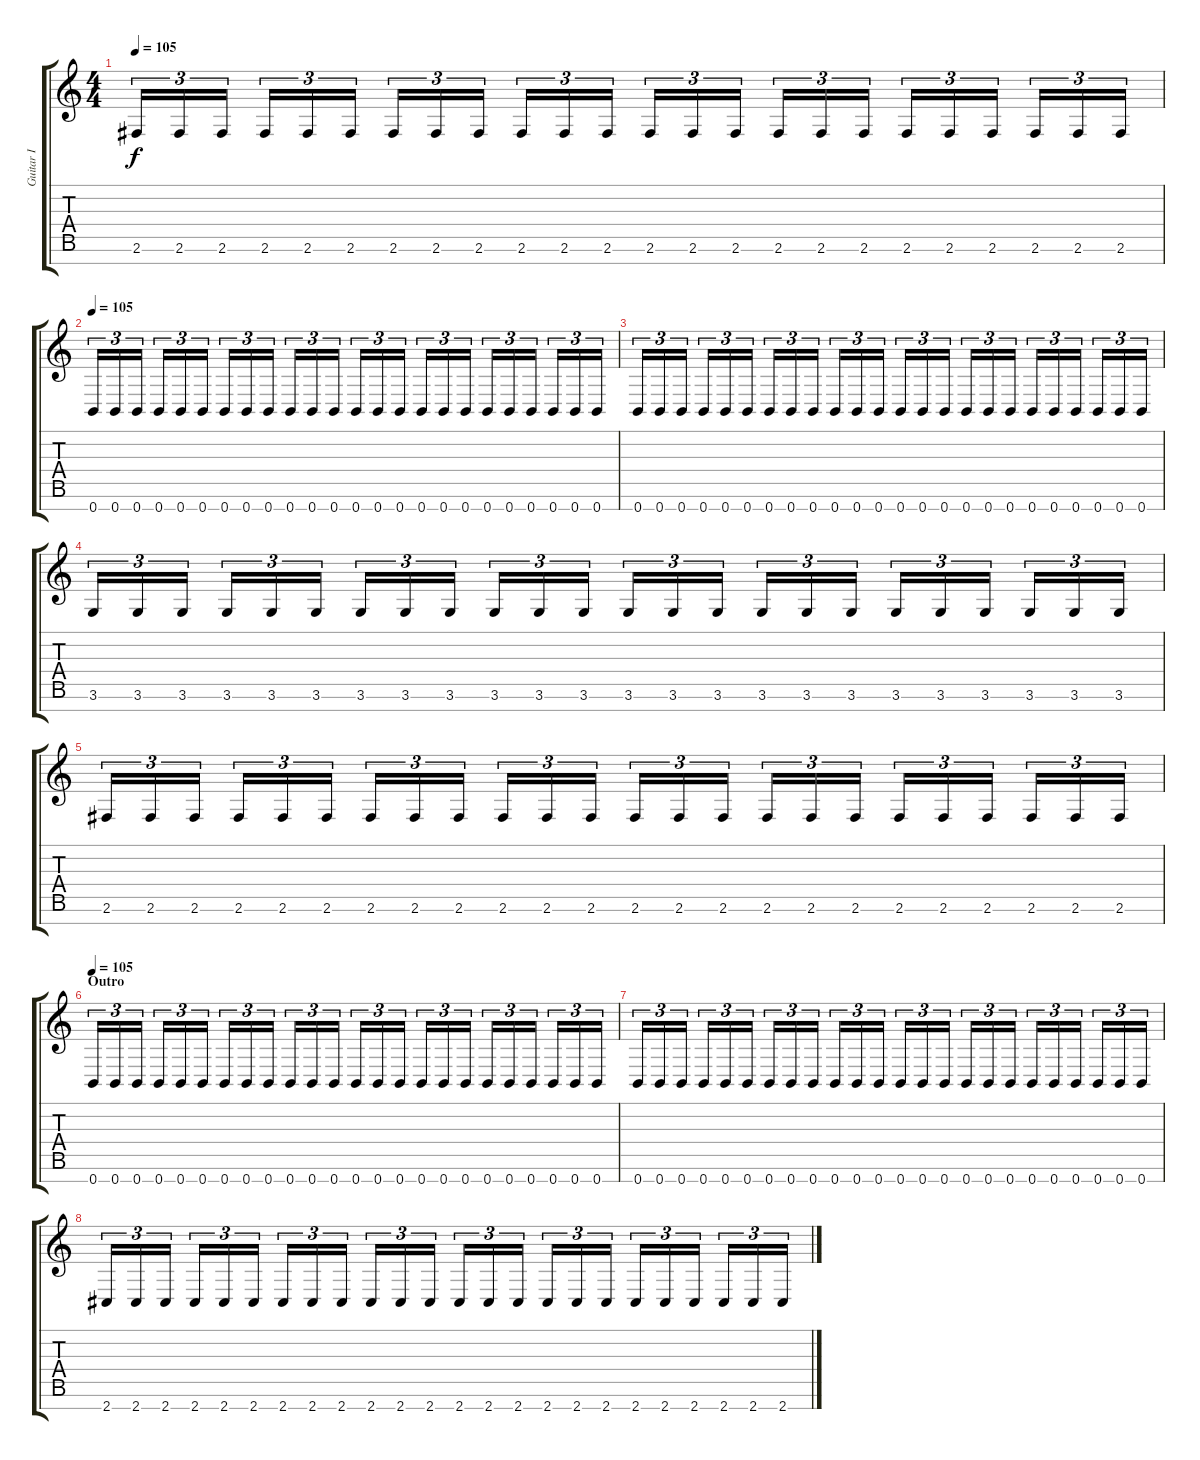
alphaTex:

\track ("Guitar I" "Guitar I") {instrument distortionguitar}
\staff {score tabs}
\tuning (E4 B3 G3 D3 A2 E2 B1) {hide}
\ts (4 4)
\tempo 105
\clef g2
\ks c
2.6.16{tu (3 2) dy f} 2.6.16{tu (3 2)} 2.6.16{tu (3 2)} 2.6.16{tu (3 2)} 2.6.16{tu (3 2)} 2.6.16{tu (3 2)} 2.6.16{tu (3 2)} 2.6.16{tu (3 2)} 2.6.16{tu (3 2)} 2.6.16{tu (3 2)} 2.6.16{tu (3 2)} 2.6.16{tu (3 2)} 2.6.16{tu (3 2)} 2.6.16{tu (3 2)} 2.6.16{tu (3 2)} 2.6.16{tu (3 2)} 2.6.16{tu (3 2)} 2.6.16{tu (3 2)} 2.6.16{tu (3 2)} 2.6.16{tu (3 2)} 2.6.16{tu (3 2)} 2.6.16{tu (3 2)} 2.6.16{tu (3 2)} 2.6.16{tu (3 2)} |
\tempo 105
0.7.16{tu (3 2)} 0.7.16{tu (3 2)} 0.7.16{tu (3 2)} 0.7.16{tu (3 2)} 0.7.16{tu (3 2)} 0.7.16{tu (3 2)} 0.7.16{tu (3 2)} 0.7.16{tu (3 2)} 0.7.16{tu (3 2)} 0.7.16{tu (3 2)} 0.7.16{tu (3 2)} 0.7.16{tu (3 2)} 0.7.16{tu (3 2)} 0.7.16{tu (3 2)} 0.7.16{tu (3 2)} 0.7.16{tu (3 2)} 0.7.16{tu (3 2)} 0.7.16{tu (3 2)} 0.7.16{tu (3 2)} 0.7.16{tu (3 2)} 0.7.16{tu (3 2)} 0.7.16{tu (3 2)} 0.7.16{tu (3 2)} 0.7.16{tu (3 2)} |
0.7.16{tu (3 2)} 0.7.16{tu (3 2)} 0.7.16{tu (3 2)} 0.7.16{tu (3 2)} 0.7.16{tu (3 2)} 0.7.16{tu (3 2)} 0.7.16{tu (3 2)} 0.7.16{tu (3 2)} 0.7.16{tu (3 2)} 0.7.16{tu (3 2)} 0.7.16{tu (3 2)} 0.7.16{tu (3 2)} 0.7.16{tu (3 2)} 0.7.16{tu (3 2)} 0.7.16{tu (3 2)} 0.7.16{tu (3 2)} 0.7.16{tu (3 2)} 0.7.16{tu (3 2)} 0.7.16{tu (3 2)} 0.7.16{tu (3 2)} 0.7.16{tu (3 2)} 0.7.16{tu (3 2)} 0.7.16{tu (3 2)} 0.7.16{tu (3 2)} |
3.6.16{tu (3 2)} 3.6.16{tu (3 2)} 3.6.16{tu (3 2)} 3.6.16{tu (3 2)} 3.6.16{tu (3 2)} 3.6.16{tu (3 2)} 3.6.16{tu (3 2)} 3.6.16{tu (3 2)} 3.6.16{tu (3 2)} 3.6.16{tu (3 2)} 3.6.16{tu (3 2)} 3.6.16{tu (3 2)} 3.6.16{tu (3 2)} 3.6.16{tu (3 2)} 3.6.16{tu (3 2)} 3.6.16{tu (3 2)} 3.6.16{tu (3 2)} 3.6.16{tu (3 2)} 3.6.16{tu (3 2)} 3.6.16{tu (3 2)} 3.6.16{tu (3 2)} 3.6.16{tu (3 2)} 3.6.16{tu (3 2)} 3.6.16{tu (3 2)} |
2.6.16{tu (3 2)} 2.6.16{tu (3 2)} 2.6.16{tu (3 2)} 2.6.16{tu (3 2)} 2.6.16{tu (3 2)} 2.6.16{tu (3 2)} 2.6.16{tu (3 2)} 2.6.16{tu (3 2)} 2.6.16{tu (3 2)} 2.6.16{tu (3 2)} 2.6.16{tu (3 2)} 2.6.16{tu (3 2)} 2.6.16{tu (3 2)} 2.6.16{tu (3 2)} 2.6.16{tu (3 2)} 2.6.16{tu (3 2)} 2.6.16{tu (3 2)} 2.6.16{tu (3 2)} 2.6.16{tu (3 2)} 2.6.16{tu (3 2)} 2.6.16{tu (3 2)} 2.6.16{tu (3 2)} 2.6.16{tu (3 2)} 2.6.16{tu (3 2)} |
\section ("" "Outro")
\tempo 105
0.7.16{tu (3 2) volume 12} 0.7.16{tu (3 2)} 0.7.16{tu (3 2)} 0.7.16{tu (3 2)} 0.7.16{tu (3 2)} 0.7.16{tu (3 2)} 0.7.16{tu (3 2)} 0.7.16{tu (3 2)} 0.7.16{tu (3 2)} 0.7.16{tu (3 2)} 0.7.16{tu (3 2)} 0.7.16{tu (3 2)} 0.7.16{tu (3 2)} 0.7.16{tu (3 2)} 0.7.16{tu (3 2)} 0.7.16{tu (3 2)} 0.7.16{tu (3 2)} 0.7.16{tu (3 2)} 0.7.16{tu (3 2)} 0.7.16{tu (3 2)} 0.7.16{tu (3 2)} 0.7.16{tu (3 2)} 0.7.16{tu (3 2)} 0.7.16{tu (3 2)} |
0.7.16{tu (3 2)} 0.7.16{tu (3 2)} 0.7.16{tu (3 2)} 0.7.16{tu (3 2)} 0.7.16{tu (3 2)} 0.7.16{tu (3 2)} 0.7.16{tu (3 2)} 0.7.16{tu (3 2)} 0.7.16{tu (3 2)} 0.7.16{tu (3 2)} 0.7.16{tu (3 2)} 0.7.16{tu (3 2)} 0.7.16{tu (3 2)} 0.7.16{tu (3 2)} 0.7.16{tu (3 2)} 0.7.16{tu (3 2)} 0.7.16{tu (3 2)} 0.7.16{tu (3 2)} 0.7.16{tu (3 2)} 0.7.16{tu (3 2)} 0.7.16{tu (3 2)} 0.7.16{tu (3 2)} 0.7.16{tu (3 2)} 0.7.16{tu (3 2)} |
2.7.16{tu (3 2) volume 9} 2.7.16{tu (3 2)} 2.7.16{tu (3 2)} 2.7.16{tu (3 2)} 2.7.16{tu (3 2)} 2.7.16{tu (3 2)} 2.7.16{tu (3 2)} 2.7.16{tu (3 2)} 2.7.16{tu (3 2)} 2.7.16{tu (3 2)} 2.7.16{tu (3 2)} 2.7.16{tu (3 2)} 2.7.16{tu (3 2)} 2.7.16{tu (3 2)} 2.7.16{tu (3 2)} 2.7.16{tu (3 2)} 2.7.16{tu (3 2)} 2.7.16{tu (3 2)} 2.7.16{tu (3 2)} 2.7.16{tu (3 2)} 2.7.16{tu (3 2)} 2.7.16{tu (3 2)} 2.7.16{tu (3 2)} 2.7.16{tu (3 2)}
